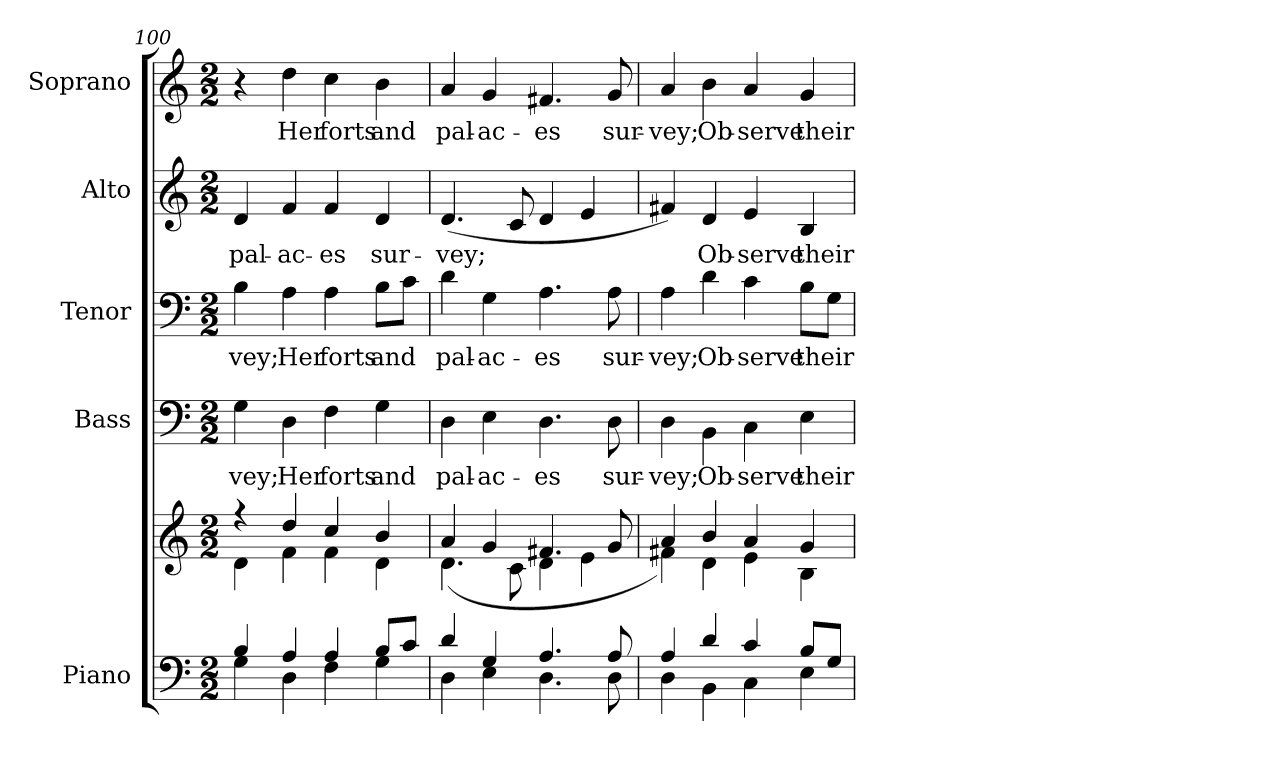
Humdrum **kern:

**kern	**kern	**kern	**text	**kern	**text	**kern	**text	**kern	**text
*part5	*part5	*part4	*part4	*part3	*part3	*part2	*part2	*part1	*part1
*staff6	*staff5	*staff4	*staff4	*staff3	*staff3	*staff2	*staff2	*staff1	*staff1
*I"Piano	*	*I"Bass	*	*I"Tenor	*	*I"Alto	*	*I"Soprano	*
*I'Pno.	*	*I'B.	*	*I'T.	*	*I'A.	*	*I'S.	*
*clefF4	*clefG2	*clefF4	*	*clefF4	*	*clefG2	*	*clefG2	*
*k[]	*k[]	*k[]	*	*k[]	*	*k[]	*	*k[]	*
*C:	*C:	*C:	*	*C:	*	*C:	*	*C:	*
*M2/2	*M2/2	*M2/2	*	*M2/2	*	*M2/2	*	*M2/2	*
=100	=100	=100	=100	=100	=100	=100	=100	=100	=100
*^	*^	*	*	*	*	*	*	*	*
!	!	!	!	!	!LO:LY:b:color=#000000	!	!	!	!	!	!
!	!	!	!	!	!	!	!LO:LY:b:color=#000000	!	!	!	!
!	!	!	!	!	!	!	!	!	!LO:LY:b:color=#000000	!	!
4Bi/	4Gi\	4r	4di\	4Gi\	-vey;	4Bi\	-vey;	4di/	pal-	4r	.
!	!	!	!	!	!LO:LY:b:color=#000000	!	!	!	!	!	!
!	!	!	!	!	!	!	!LO:LY:b:color=#000000	!	!	!	!
!	!	!	!	!	!	!	!	!	!LO:LY:b:color=#000000	!	!
!	!	!	!	!	!	!	!	!	!	!	!LO:LY:b:color=#000000
4Ai/	4Di\	4ddi/	4fi\	4Di\	Her	4Ai\	Her	4fi/	-ac-	4ddi\	Her
!	!	!	!	!	!LO:LY:b:color=#000000	!	!	!	!	!	!
!	!	!	!	!	!	!	!LO:LY:b:color=#000000	!	!	!	!
!	!	!	!	!	!	!	!	!	!LO:LY:b:color=#000000	!	!
!	!	!	!	!	!	!	!	!	!	!	!LO:LY:b:color=#000000
4Ai/	4Fi\	4cci/	4fi\	4Fi\	forts	4Ai\	forts	4fi/	-es	4cci\	forts
!	!	!	!	!	!LO:LY:b:color=#000000	!	!	!	!	!	!
!	!	!	!	!	!	!	!LO:LY:b:color=#000000	!	!	!	!
!	!	!	!	!	!	!	!	!	!LO:LY:b:color=#000000	!	!
!	!	!	!	!	!	!	!	!	!	!	!LO:LY:b:color=#000000
8Bi/L	4Gi\	4bi/	4di\	4Gi\	and	8Bi\L	and	4di/	sur-	4bi\	and
8ci/J	.	.	.	.	.	8ci\J	.	.	.	.	.
!!LO:PB:g=z
=101	=101	=101	=101	=101	=101	=101	=101	=101	=101	=101	=101
!	!	!	!	!	!LO:LY:b:color=#000000	!	!	!	!	!	!
!	!	!	!	!	!	!	!LO:LY:b:color=#000000	!	!	!	!
!	!	!	!	!	!	!	!	!	!LO:LY:b:color=#000000	!	!
!	!	!	!	!	!	!	!	!	!	!	!LO:LY:b:color=#000000
4di/	4Di\	4ai/	(4.di\	4Di\	pal-	4di\	pal-	(4.di/	-vey;	4ai/	pal-
!	!	!	!	!	!LO:LY:b:color=#000000	!	!	!	!	!	!
!	!	!	!	!	!	!	!LO:LY:b:color=#000000	!	!	!	!
!	!	!	!	!	!	!	!	!	!	!	!LO:LY:b:color=#000000
4Gi/	4Ei\	4gi/	.	4Ei\	-ac-	4Gi\	-ac-	.	.	4gi/	-ac-
.	.	.	8ci\	.	.	.	.	8ci/	.	.	.
!	!	!	!	!	!LO:LY:b:color=#000000	!	!	!	!	!	!
!	!	!	!	!	!	!	!LO:LY:b:color=#000000	!	!	!	!
!	!	!	!	!	!	!	!	!	!	!	!LO:LY:b:color=#000000
4.Ai/	4.Di\	4.f#Xi/	4di\	4.Di\	-es	4.Ai\	-es	4di/	.	4.f#Xi/	-es
.	.	.	4ei\	.	.	.	.	4ei/	.	.	.
!	!	!	!	!	!LO:LY:b:color=#000000	!	!	!	!	!	!
!	!	!	!	!	!	!	!LO:LY:b:color=#000000	!	!	!	!
!	!	!	!	!	!	!	!	!	!	!	!LO:LY:b:color=#000000
8Ai/	8Di\	8gi/	.	8Di\	sur-	8Ai\	sur-	.	.	8gi/	sur-
=102	=102	=102	=102	=102	=102	=102	=102	=102	=102	=102	=102
!	!	!	!	!	!LO:LY:b:color=#000000	!	!	!	!	!	!
!	!	!	!	!	!	!	!LO:LY:b:color=#000000	!	!	!	!
!	!	!	!	!	!	!	!	!	!	!	!LO:LY:b:color=#000000
4Ai/	4Di\	4ai/	4f#Xi\)	4Di\	-vey;	4Ai\	-vey;	4f#Xi/)	.	4ai/	-vey;
!	!	!	!	!	!LO:LY:b:color=#000000	!	!	!	!	!	!
!	!	!	!	!	!	!	!LO:LY:b:color=#000000	!	!	!	!
!	!	!	!	!	!	!	!	!	!LO:LY:b:color=#000000	!	!
!	!	!	!	!	!	!	!	!	!	!	!LO:LY:b:color=#000000
4di/	4BBi\	4bi/	4di\	4BBi\	Ob-	4di\	Ob-	4di/	Ob-	4bi\	Ob-
!	!	!	!	!	!LO:LY:b:color=#000000	!	!	!	!	!	!
!	!	!	!	!	!	!	!LO:LY:b:color=#000000	!	!	!	!
!	!	!	!	!	!	!	!	!	!LO:LY:b:color=#000000	!	!
!	!	!	!	!	!	!	!	!	!	!	!LO:LY:b:color=#000000
4ci/	4Ci\	4ai/	4ei\	4Ci\	-serve	4ci\	-serve	4ei/	-serve	4ai/	-serve
!	!	!	!	!	!LO:LY:b:color=#000000	!	!	!	!	!	!
!	!	!	!	!	!	!	!LO:LY:b:color=#000000	!	!	!	!
!	!	!	!	!	!	!	!	!	!LO:LY:b:color=#000000	!	!
!	!	!	!	!	!	!	!	!	!	!	!LO:LY:b:color=#000000
8Bi/L	4Ei\	4gi/	4Bi\	4Ei\	their	8Bi\L	their	4Bi/	their	4gi/	their
8Gi/J	.	.	.	.	.	8Gi\J	.	.	.	.	.
*v	*v	*	*	*	*	*	*	*	*	*	*
*	*v	*v	*	*	*	*	*	*	*	*
=	=	=	=	=	=	=	=	=	=
*-	*-	*-	*-	*-	*-	*-	*-	*-	*-
